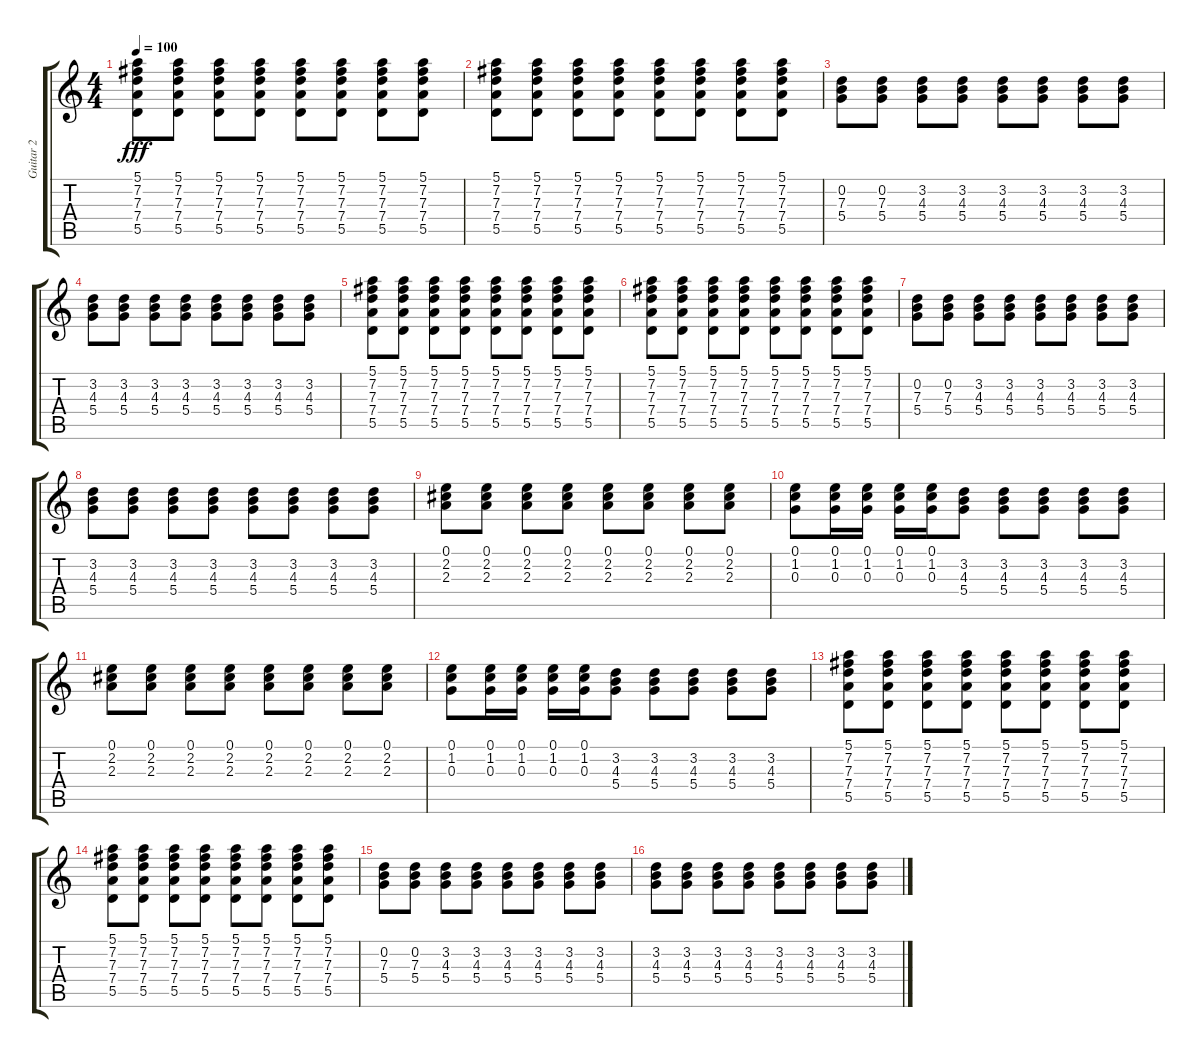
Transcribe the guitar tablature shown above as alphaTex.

\track ("Guitar 2" "Guitar 2") {instrument electricguitarjazz}
\staff {score tabs}
\tuning (E4 B3 G3 D3 A2 E2) {hide}
\ts (4 4)
\tempo 100
\clef g2
\ks c
(5.1 7.2 7.3 7.4 5.5).8{dy fff} (5.1 7.2 7.3 7.4 5.5).8 (5.1 7.2 7.3 7.4 5.5).8 (5.1 7.2 7.3 7.4 5.5).8 (5.1 7.2 7.3 7.4 5.5).8 (5.1 7.2 7.3 7.4 5.5).8 (5.1 7.2 7.3 7.4 5.5).8 (5.1 7.2 7.3 7.4 5.5).8 |
(5.1 7.2 7.3 7.4 5.5).8 (5.1 7.2 7.3 7.4 5.5).8 (5.1 7.2 7.3 7.4 5.5).8 (5.1 7.2 7.3 7.4 5.5).8 (5.1 7.2 7.3 7.4 5.5).8 (5.1 7.2 7.3 7.4 5.5).8 (5.1 7.2 7.3 7.4 5.5).8 (5.1 7.2 7.3 7.4 5.5).8 |
(0.2 7.3 5.4).8 (0.2 7.3 5.4).8 (3.2 4.3 5.4).8 (3.2 4.3 5.4).8 (3.2 4.3 5.4).8 (3.2 4.3 5.4).8 (3.2 4.3 5.4).8 (3.2 4.3 5.4).8 |
(3.2 4.3 5.4).8 (3.2 4.3 5.4).8 (3.2 4.3 5.4).8 (3.2 4.3 5.4).8 (3.2 4.3 5.4).8 (3.2 4.3 5.4).8 (3.2 4.3 5.4).8 (3.2 4.3 5.4).8 |
(5.1 7.2 7.3 7.4 5.5).8 (5.1 7.2 7.3 7.4 5.5).8 (5.1 7.2 7.3 7.4 5.5).8 (5.1 7.2 7.3 7.4 5.5).8 (5.1 7.2 7.3 7.4 5.5).8 (5.1 7.2 7.3 7.4 5.5).8 (5.1 7.2 7.3 7.4 5.5).8 (5.1 7.2 7.3 7.4 5.5).8 |
(5.1 7.2 7.3 7.4 5.5).8 (5.1 7.2 7.3 7.4 5.5).8 (5.1 7.2 7.3 7.4 5.5).8 (5.1 7.2 7.3 7.4 5.5).8 (5.1 7.2 7.3 7.4 5.5).8 (5.1 7.2 7.3 7.4 5.5).8 (5.1 7.2 7.3 7.4 5.5).8 (5.1 7.2 7.3 7.4 5.5).8 |
(0.2 7.3 5.4).8 (0.2 7.3 5.4).8 (3.2 4.3 5.4).8 (3.2 4.3 5.4).8 (3.2 4.3 5.4).8 (3.2 4.3 5.4).8 (3.2 4.3 5.4).8 (3.2 4.3 5.4).8 |
(3.2 4.3 5.4).8 (3.2 4.3 5.4).8 (3.2 4.3 5.4).8 (3.2 4.3 5.4).8 (3.2 4.3 5.4).8 (3.2 4.3 5.4).8 (3.2 4.3 5.4).8 (3.2 4.3 5.4).8 |
(0.1 2.2 2.3).8 (0.1 2.2 2.3).8 (0.1 2.2 2.3).8 (0.1 2.2 2.3).8 (0.1 2.2 2.3).8 (0.1 2.2 2.3).8 (0.1 2.2 2.3).8 (0.1 2.2 2.3).8 |
(0.1 1.2 0.3).8 (0.1 1.2 0.3).16 (0.1 1.2 0.3).16 (0.1 1.2 0.3).16 (0.1 1.2 0.3).16 (3.2 4.3 5.4).8 (3.2 4.3 5.4).8 (3.2 4.3 5.4).8 (3.2 4.3 5.4).8 (3.2 4.3 5.4).8 |
(0.1 2.2 2.3).8 (0.1 2.2 2.3).8 (0.1 2.2 2.3).8 (0.1 2.2 2.3).8 (0.1 2.2 2.3).8 (0.1 2.2 2.3).8 (0.1 2.2 2.3).8 (0.1 2.2 2.3).8 |
(0.1 1.2 0.3).8 (0.1 1.2 0.3).16 (0.1 1.2 0.3).16 (0.1 1.2 0.3).16 (0.1 1.2 0.3).16 (3.2 4.3 5.4).8 (3.2 4.3 5.4).8 (3.2 4.3 5.4).8 (3.2 4.3 5.4).8 (3.2 4.3 5.4).8 |
(5.1 7.2 7.3 7.4 5.5).8 (5.1 7.2 7.3 7.4 5.5).8 (5.1 7.2 7.3 7.4 5.5).8 (5.1 7.2 7.3 7.4 5.5).8 (5.1 7.2 7.3 7.4 5.5).8 (5.1 7.2 7.3 7.4 5.5).8 (5.1 7.2 7.3 7.4 5.5).8 (5.1 7.2 7.3 7.4 5.5).8 |
(5.1 7.2 7.3 7.4 5.5).8 (5.1 7.2 7.3 7.4 5.5).8 (5.1 7.2 7.3 7.4 5.5).8 (5.1 7.2 7.3 7.4 5.5).8 (5.1 7.2 7.3 7.4 5.5).8 (5.1 7.2 7.3 7.4 5.5).8 (5.1 7.2 7.3 7.4 5.5).8 (5.1 7.2 7.3 7.4 5.5).8 |
(0.2 7.3 5.4).8 (0.2 7.3 5.4).8 (3.2 4.3 5.4).8 (3.2 4.3 5.4).8 (3.2 4.3 5.4).8 (3.2 4.3 5.4).8 (3.2 4.3 5.4).8 (3.2 4.3 5.4).8 |
(3.2 4.3 5.4).8 (3.2 4.3 5.4).8 (3.2 4.3 5.4).8 (3.2 4.3 5.4).8 (3.2 4.3 5.4).8 (3.2 4.3 5.4).8 (3.2 4.3 5.4).8 (3.2 4.3 5.4).8
